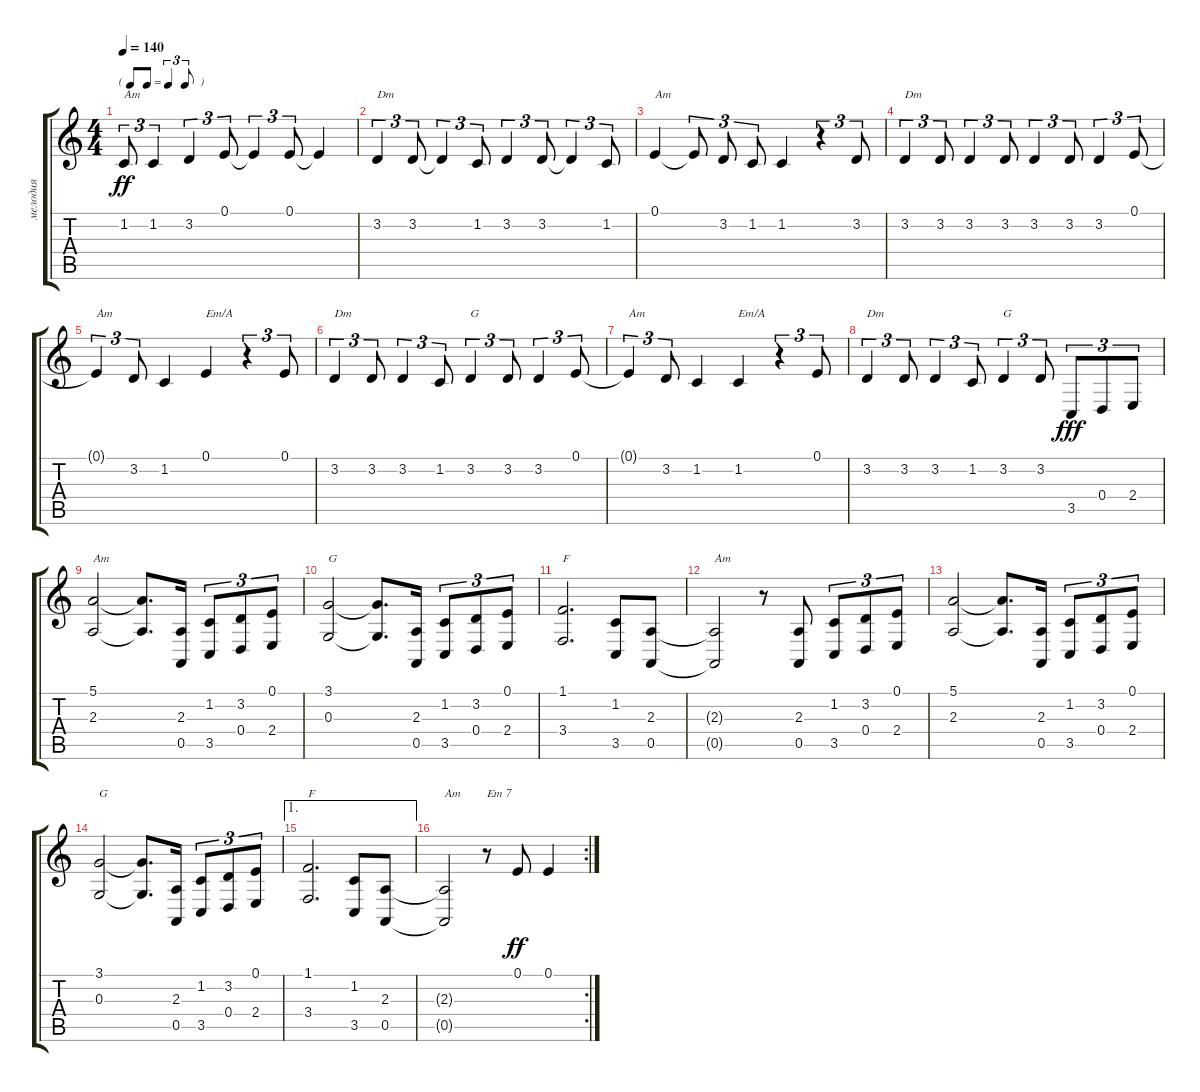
\track ("мелодия" "мелодия") {instrument accordion}
\staff {score tabs}
\tuning (E4 B3 G3 D3 A2 E2) {hide}
\ts (4 4)
\tf triplet8th
\tempo 140
\clef g2
\ks aminor
1.2.8{tu (3 2) txt "Am" dy ff} 1.2.4{tu (3 2)} 3.2.4{tu (3 2)} 0.1.8{tu (3 2)} 0.1{t}.4{tu (3 2)} 0.1.8{tu (3 2)} 0.1{t}.4 |
3.2.4{tu (3 2) txt "Dm"} 3.2.8{tu (3 2)} 3.2{t}.4{tu (3 2)} 1.2.8{tu (3 2)} 3.2.4{tu (3 2)} 3.2.8{tu (3 2)} 3.2{t}.4{tu (3 2)} 1.2.8{tu (3 2)} |
0.1.4{txt "Am"} 0.1{t}.8{tu (3 2) beam split} 3.2.8{tu (3 2) beam split} 1.2.8{tu (3 2)} 1.2.4 r.4{tu (3 2)} 3.2.8{tu (3 2)} |
3.2.4{tu (3 2) txt "Dm"} 3.2.8{tu (3 2)} 3.2.4{tu (3 2)} 3.2.8{tu (3 2)} 3.2.4{tu (3 2)} 3.2.8{tu (3 2)} 3.2.4{tu (3 2)} 0.1.8{tu (3 2)} |
0.1{t}.4{tu (3 2) txt "Am"} 3.2.8{tu (3 2)} 1.2.4 0.1.4{txt "Em/A"} r.4{tu (3 2)} 0.1.8{tu (3 2)} |
3.2.4{tu (3 2) txt "Dm"} 3.2.8{tu (3 2)} 3.2.4{tu (3 2)} 1.2.8{tu (3 2)} 3.2.4{tu (3 2) txt "G"} 3.2.8{tu (3 2)} 3.2.4{tu (3 2)} 0.1.8{tu (3 2)} |
0.1{t}.4{tu (3 2) txt "Am"} 3.2.8{tu (3 2)} 1.2.4 1.2.4{txt "Em/A"} r.4{tu (3 2)} 0.1.8{tu (3 2)} |
3.2.4{tu (3 2) txt "Dm"} 3.2.8{tu (3 2)} 3.2.4{tu (3 2)} 1.2.8{tu (3 2)} 3.2.4{tu (3 2) txt "G"} 3.2.8{tu (3 2)} 3.5.8{tu (3 2) dy fff} 0.4.8{tu (3 2)} 2.4.8{tu (3 2)} |
(5.1 2.3).2{txt "Am"} (5.1{t} 2.3{t}).8{d} (2.3 0.5).16 (1.2 3.5).8{tu (3 2)} (3.2 0.4).8{tu (3 2)} (0.1 2.4).8{tu (3 2)} |
(3.1 0.3).2{txt "G"} (3.1{t} 0.3{t}).8{d} (2.3 0.5).16 (1.2 3.5).8{tu (3 2)} (3.2 0.4).8{tu (3 2)} (0.1 2.4).8{tu (3 2)} |
(1.1 3.4).2{d txt "F"} (1.2 3.5).8 (2.3 0.5).8 |
(2.3{t} 0.5{t}).2{txt "Am"} r.8 (2.3 0.5).8 (1.2 3.5).8{tu (3 2)} (3.2 0.4).8{tu (3 2)} (0.1 2.4).8{tu (3 2)} |
(5.1 2.3).2 (5.1{t} 2.3{t}).8{d} (2.3 0.5).16 (1.2 3.5).8{tu (3 2)} (3.2 0.4).8{tu (3 2)} (0.1 2.4).8{tu (3 2)} |
(3.1 0.3).2{txt "G"} (3.1{t} 0.3{t}).8{d} (2.3 0.5).16 (1.2 3.5).8{tu (3 2)} (3.2 0.4).8{tu (3 2)} (0.1 2.4).8{tu (3 2)} |
\ae 1
(1.1 3.4).2{d txt "F"} (1.2 3.5).8 (2.3 0.5).8 |
\rc 2
(2.3{t} 0.5{t}).2{txt "Am"} r.8{txt "Em 7"} 0.1.8{dy ff} 0.1.4
